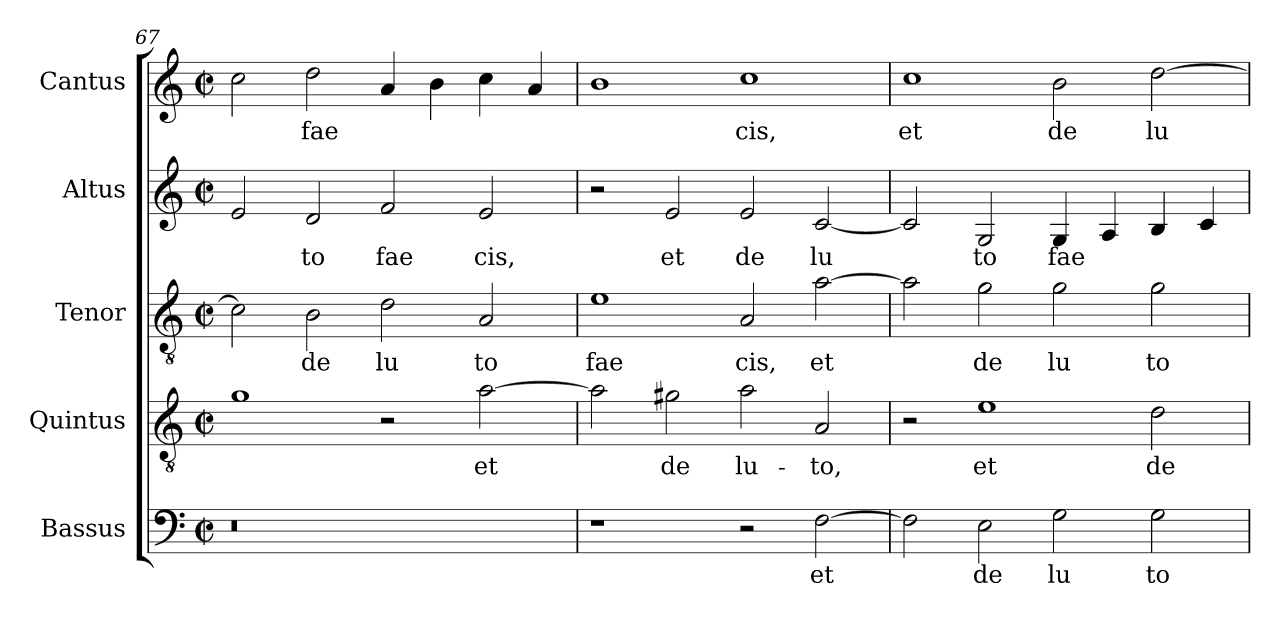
**kern	**text	**kern	**text	**kern	**text	**kern	**text	**kern	**text
*part5	*part5	*part4	*part4	*part3	*part3	*part2	*part2	*part1	*part1
*staff5	*staff5	*staff4	*staff4	*staff3	*staff3	*staff2	*staff2	*staff1	*staff1
*I"Bassus	*	*I"Quintus	*	*I"Tenor	*	*I"Altus	*	*I"Cantus	*
*clefF4	*	*clefGv2	*	*clefGv2	*	*clefG2	*	*clefG2	*
*M2/2	*	*M2/2	*	*M2/2	*	*M2/2	*	*M2/2	*
*met(c|)	*	*met(c|)	*	*met(c|)	*	*met(c|)	*	*met(c|)	*
=67	=67	=67	=67	=67	=67	=67	=67	=67	=67
0r	.	1g	.	2c\]	.	2e/	.	2cc\	.
!	!	!	!	!	!LO:LY:b:cj	!	!LO:LY:b:cj	!	!LO:LY:b
.	.	.	.	2B\	de	2d/	to	2dd\	fae
!	!	!	!	!	!LO:LY:b:cj	!	!LO:LY:b:cj	!	!
.	.	2r	.	2d\	lu	2f/	fae	4a/	.
.	.	.	.	.	.	.	.	4b\	.
!	!	!	!LO:LY:b:cj	!	!LO:LY:b:cj	!	!LO:LY:b:cj	!	!
.	.	[>2a\	et	2A/	to	2e/	cis,	4cc\	.
.	.	.	.	.	.	.	.	4a/	.
=68	=68	=68	=68	=68	=68	=68	=68	=68	=68
!	!	!	!	!	!LO:LY:b:cj	!	!	!	!
1r	.	2a\]	.	1e	fae	2r	.	1b	.
!	!	!	!LO:LY:b:cj	!	!	!	!LO:LY:b:cj	!	!
.	.	2g#\	de	.	.	2e/	et	.	.
!	!	!	!LO:LY:b:cj	!	!LO:LY:b:cj	!	!LO:LY:b:cj	!	!LO:LY:b:cj
2r	.	2a\	lu-	2A/	cis,	2e/	de	1cc	cis,
!	!LO:LY:b:cj	!	!LO:LY:b:cj	!	!LO:LY:b:cj	!	!LO:LY:b:cj	!	!
[>2F\	et	2A/	-to,	[>2a\	et	[<2c/	lu	.	.
=69	=69	=69	=69	=69	=69	=69	=69	=69	=69
!	!	!	!	!	!	!	!	!	!LO:LY:b:cj
2F\]	.	2r	.	2a\]	.	2c/]	.	1cc	et
!	!LO:LY:b:cj	!	!LO:LY:b:cj	!	!LO:LY:b:cj	!	!LO:LY:b:cj	!	!
2E\	de	1e	et	2g\	de	2G/	to	.	.
!	!LO:LY:b:cj	!	!	!	!LO:LY:b:cj	!	!LO:LY:b	!	!LO:LY:b:cj
2G\	lu	.	.	2g\	lu	4G/	fae	2b\	de
.	.	.	.	.	.	4A/	.	.	.
!	!LO:LY:b:cj	!	!LO:LY:b:cj	!	!LO:LY:b:cj	!	!	!	!LO:LY:b:cj
2G\	to	2d\	de	2g\	to	4B/	.	[>2dd\	lu
.	.	.	.	.	.	4c/	.	.	.
=	=	=	=	=	=	=	=	=	=
*-	*-	*-	*-	*-	*-	*-	*-	*-	*-
